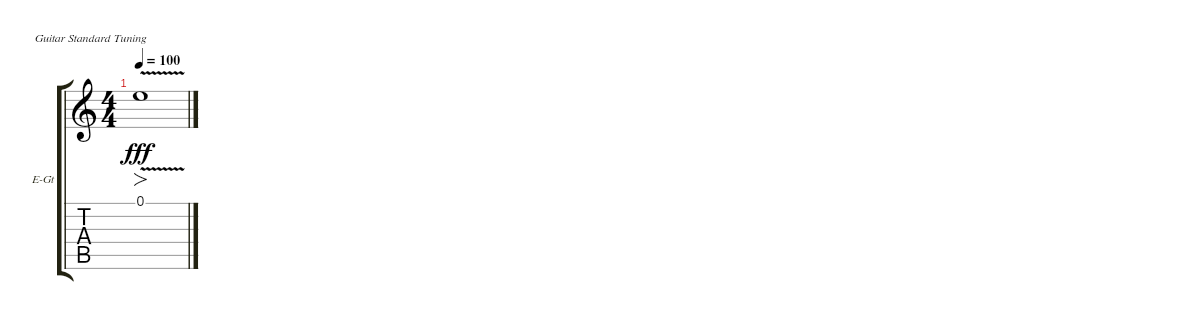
\defaultSystemsLayout 4
\bracketExtendMode groupsimilarinstruments
\firstSystemTrackNameOrientation horizontal
\otherSystemsTrackNameOrientation horizontal
\track ("Electric Guitar" "E-Gt") {instrument distortionguitar}
\staff {score tabs}
\tuning (E4 B3 G3 D3 A2 E2)
\ts (4 4)
\tempo 100
\clef g2
\ks c
0.1{v}.1{fo dy fff}
